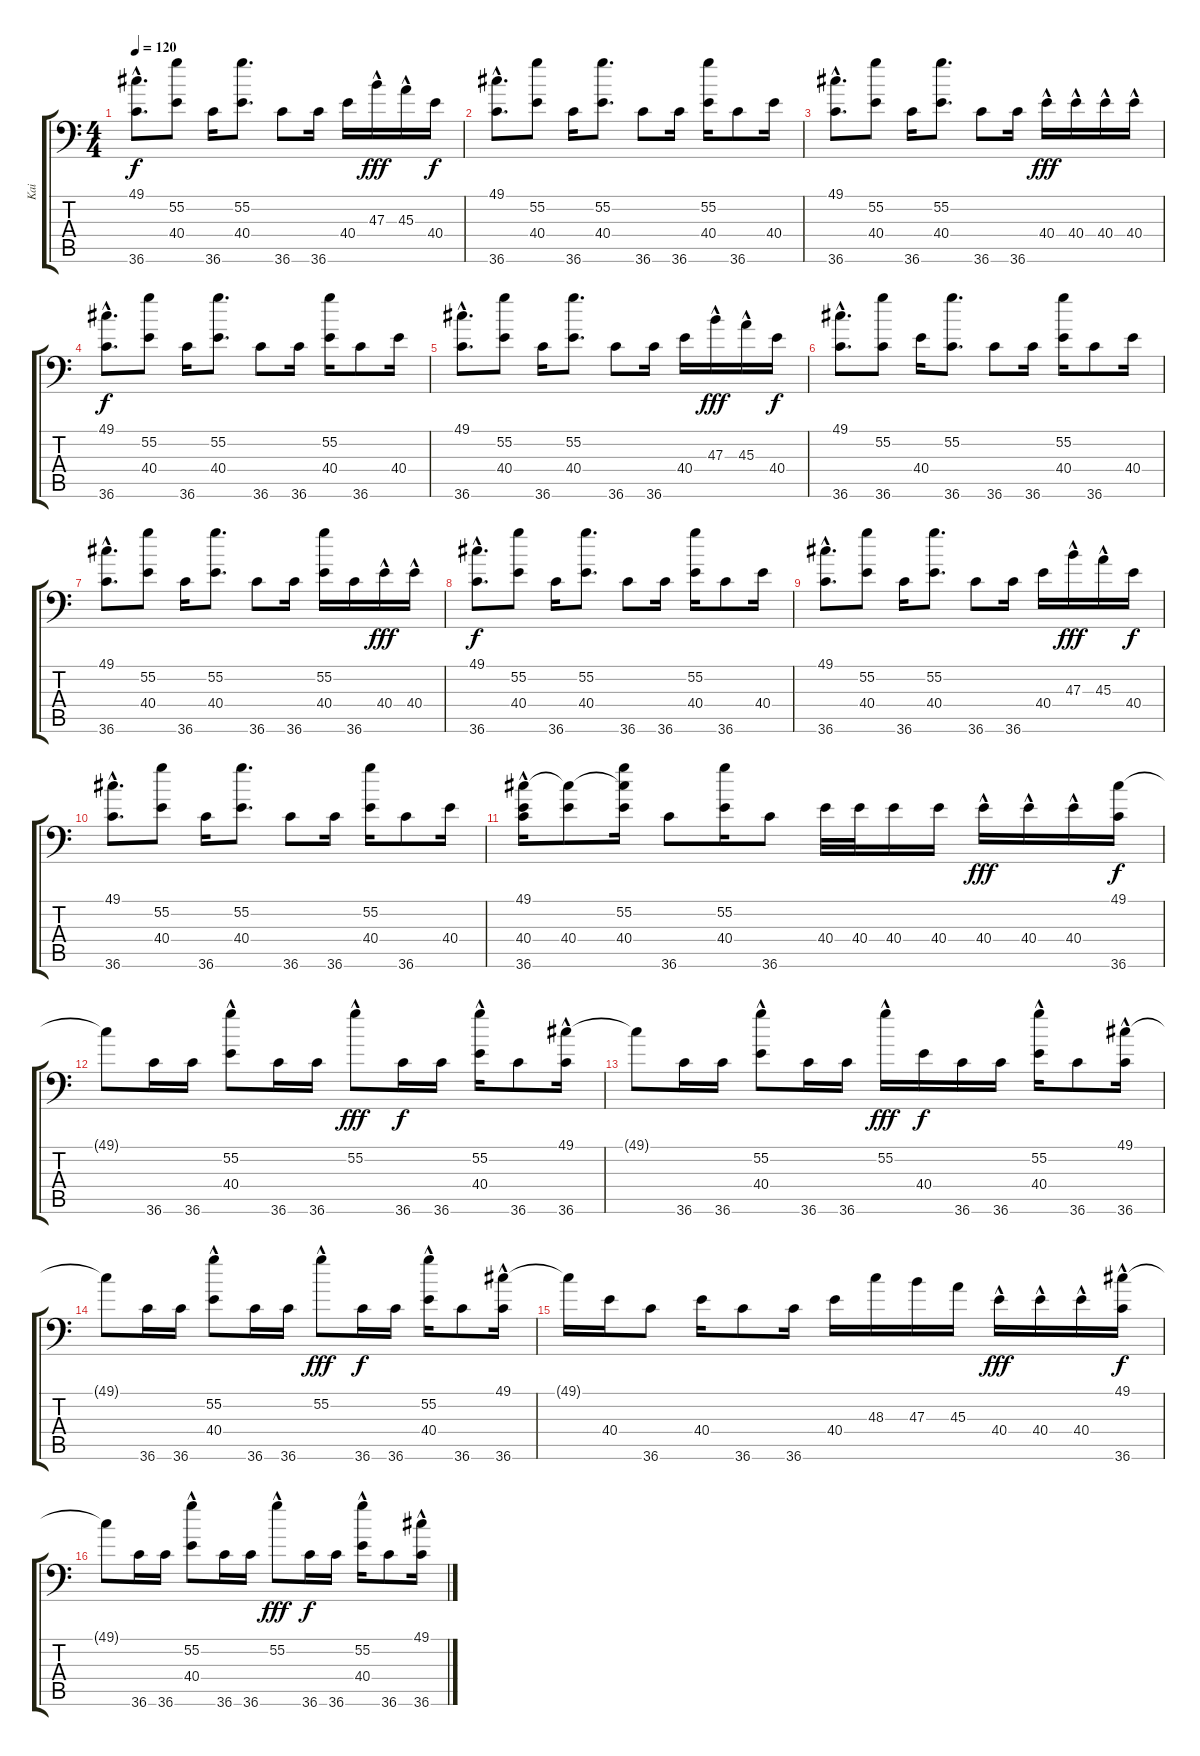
\track ("Kai" "Kai") {instrument acousticgrandpiano}
\staff {score tabs}
\tuning (C-1 C-1 C-1 C-1 C-1 C-1) {hide}
\ts (4 4)
\tempo 120
\clef f4
\ks c
(49.1{hac} 36.6).8{d dy f} (55.2 40.4).8 36.6.16 (55.2 40.4).8{d} 36.6.8 36.6.16 40.4.16 47.3{hac}.16{dy fff} 45.3{hac}.16 40.4.16{dy f} |
(49.1{hac} 36.6).8{d} (55.2 40.4).8 36.6.16 (55.2 40.4).8{d} 36.6.8 36.6.16 (55.2 40.4).16 36.6.8 40.4.16 |
(49.1{hac} 36.6).8{d} (55.2 40.4).8 36.6.16 (55.2 40.4).8{d} 36.6.8 36.6.16 40.4{hac}.16{dy fff} 40.4{hac}.16 40.4{hac}.16 40.4{hac}.16 |
(49.1{hac} 36.6).8{d dy f} (55.2 40.4).8 36.6.16 (55.2 40.4).8{d} 36.6.8 36.6.16 (55.2 40.4).16 36.6.8 40.4.16 |
(49.1{hac} 36.6).8{d} (55.2 40.4).8 36.6.16 (55.2 40.4).8{d} 36.6.8 36.6.16 40.4.16 47.3{hac}.16{dy fff} 45.3{hac}.16 40.4.16{dy f} |
(49.1{hac} 36.6).8{d} (55.2 36.6).8 40.4.16 (55.2 36.6).8{d} 36.6.8 36.6.16 (55.2 40.4).16 36.6.8 40.4.16 |
(49.1{hac} 36.6).8{d} (55.2 40.4).8 36.6.16 (55.2 40.4).8{d} 36.6.8 36.6.16 (55.2 40.4).16 36.6.16 40.4{hac}.16{dy fff} 40.4{hac}.16 |
(49.1{hac} 36.6).8{d dy f} (55.2 40.4).8 36.6.16 (55.2 40.4).8{d} 36.6.8 36.6.16 (55.2 40.4).16 36.6.8 40.4.16 |
(49.1{hac} 36.6).8{d} (55.2 40.4).8 36.6.16 (55.2 40.4).8{d} 36.6.8 36.6.16 40.4.16 47.3{hac}.16{dy fff} 45.3{hac}.16 40.4.16{dy f} |
(49.1{hac} 36.6).8{d} (55.2 40.4).8 36.6.16 (55.2 40.4).8{d} 36.6.8 36.6.16 (55.2 40.4).16 36.6.8 40.4.16 |
(49.1{hac} 40.4 36.6).16 (49.1{t} 40.4).8 (49.1{t} 55.2 40.4).16 36.6.8 (55.2 40.4).16 36.6.8 40.4.32 40.4.32 40.4.16 40.4.16 40.4{hac}.16{dy fff} 40.4{hac}.16 40.4{hac}.16 (49.1 36.6).16{dy f} |
49.1{t}.8 36.6.16 36.6.16 (55.2{hac} 40.4).8 36.6.16 36.6.16 55.2{hac}.8{dy fff} 36.6.16{dy f} 36.6.16 (55.2{hac} 40.4).16 36.6.8 (49.1{hac} 36.6).16 |
49.1{t}.8 36.6.16 36.6.16 (55.2{hac} 40.4).8 36.6.16 36.6.16 55.2{hac}.16{dy fff} 40.4.16{dy f} 36.6.16 36.6.16 (55.2{hac} 40.4).16 36.6.8 (49.1{hac} 36.6).16 |
49.1{t}.8 36.6.16 36.6.16 (55.2{hac} 40.4).8 36.6.16 36.6.16 55.2{hac}.8{dy fff} 36.6.16{dy f} 36.6.16 (55.2{hac} 40.4).16 36.6.8 (49.1{hac} 36.6).16 |
49.1{t}.16 40.4.16 36.6.8 40.4.16 36.6.8 36.6.16 40.4.16 48.3.16 47.3.16 45.3.16 40.4{hac}.16{dy fff} 40.4{hac}.16 40.4{hac}.16 (49.1{hac} 36.6).16{dy f} |
49.1{t}.8 36.6.16 36.6.16 (55.2{hac} 40.4).8 36.6.16 36.6.16 55.2{hac}.8{dy fff} 36.6.16{dy f} 36.6.16 (55.2{hac} 40.4).16 36.6.8 (49.1{hac} 36.6).16
